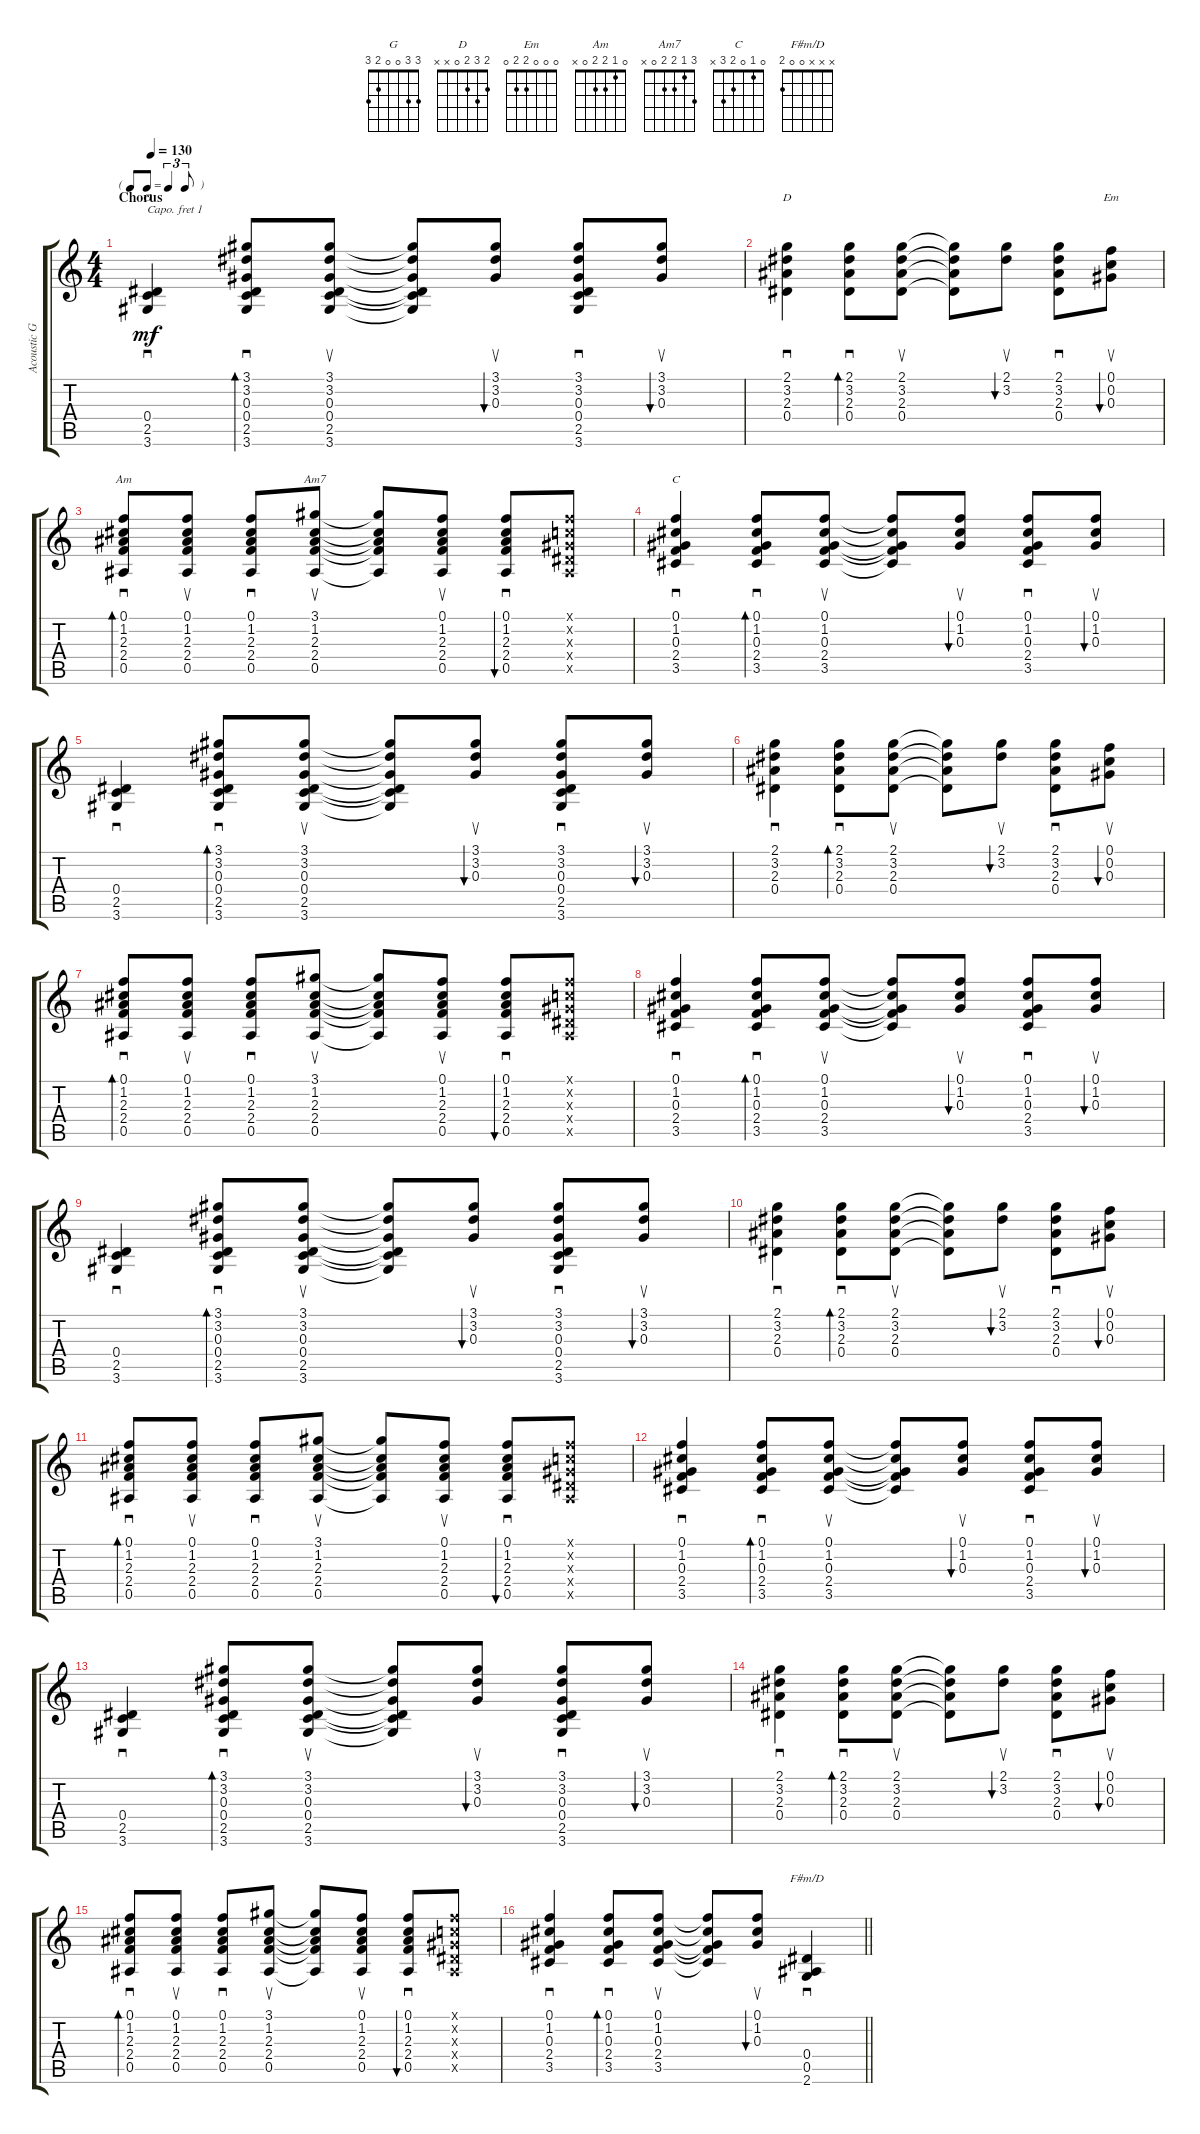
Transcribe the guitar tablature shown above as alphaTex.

\track ("Acoustic Guitar" "Acoustic G") {instrument acousticguitarsteel}
\staff {score tabs}
\capo 1
\tuning (E4 B3 G3 D3 A2 E2) {hide}
\chord ("G" 3 3 0 0 2 3)
\chord ("D" 2 3 2 0 x x)
\chord ("Em" 0 0 0 2 2 0)
\chord ("Am" 0 1 2 2 0 x)
\chord ("Am7" 3 1 2 2 0 x)
\chord ("C" 0 1 0 2 3 x)
\chord ("F#m/D" x x x 0 0 2)
\ts (4 4)
\tf triplet8th
\section ("" "Chorus")
\tempo 130
\clef g2
\ks c
(0.4 2.5 3.6).4{sd ch "G" dy mf} (3.1 3.2 0.3 0.4 2.5 3.6).8{sd bd 120} (3.1 3.2 0.3 0.4 2.5 3.6).8{su} (3.1{t} 3.2{t} 0.3{t} 0.4{t} 2.5{t} 3.6{t}).8 (3.1 3.2 0.3).8{su bu 60} (3.1 3.2 0.3 0.4 2.5 3.6).8{sd} (3.1 3.2 0.3).8{su bu 60} |
(2.1 3.2 2.3 0.4).4{sd ch "D"} (2.1 3.2 2.3 0.4).8{sd bd 120} (2.1 3.2 2.3 0.4).8{su} (2.1{t} 3.2{t} 2.3{t} 0.4{t}).8 (2.1 3.2).8{su bu 120} (2.1 3.2 2.3 0.4).8{sd} (0.1 0.2 0.3).8{su bu 120 ch "Em"} |
(0.1 1.2 2.3 2.4 0.5).8{sd bd 120 ch "Am"} (0.1 1.2 2.3 2.4 0.5).8{su} (0.1 1.2 2.3 2.4 0.5).8{sd} (3.1 1.2 2.3 2.4 0.5).8{su ch "Am7"} (3.1{t} 1.2{t} 2.3{t} 2.4{t} 0.5{t}).8 (0.1 1.2 2.3 2.4 0.5).8{su} (0.1 1.2 2.3 2.4 0.5).8{sd bu 120} (0.1{x} 0.2{x} 0.3{x} 0.4{x} 0.5{x}).8 |
(0.1 1.2 0.3 2.4 3.5).4{sd ch "C"} (0.1 1.2 0.3 2.4 3.5).8{sd bd 120} (0.1 1.2 0.3 2.4 3.5).8{su} (0.1{t} 1.2{t} 0.3{t} 2.4{t} 3.5{t}).8 (0.1 1.2 0.3).8{su bu 120} (0.1 1.2 0.3 2.4 3.5).8{sd} (0.1 1.2 0.3).8{su bu 120} |
(0.4 2.5 3.6).4{sd} (3.1 3.2 0.3 0.4 2.5 3.6).8{sd bd 120} (3.1 3.2 0.3 0.4 2.5 3.6).8{su} (3.1{t} 3.2{t} 0.3{t} 0.4{t} 2.5{t} 3.6{t}).8 (3.1 3.2 0.3).8{su bu 60} (3.1 3.2 0.3 0.4 2.5 3.6).8{sd} (3.1 3.2 0.3).8{su bu 60} |
(2.1 3.2 2.3 0.4).4{sd} (2.1 3.2 2.3 0.4).8{sd bd 120} (2.1 3.2 2.3 0.4).8{su} (2.1{t} 3.2{t} 2.3{t} 0.4{t}).8 (2.1 3.2).8{su bu 120} (2.1 3.2 2.3 0.4).8{sd} (0.1 0.2 0.3).8{su bu 120} |
(0.1 1.2 2.3 2.4 0.5).8{sd bd 120} (0.1 1.2 2.3 2.4 0.5).8{su} (0.1 1.2 2.3 2.4 0.5).8{sd} (3.1 1.2 2.3 2.4 0.5).8{su} (3.1{t} 1.2{t} 2.3{t} 2.4{t} 0.5{t}).8 (0.1 1.2 2.3 2.4 0.5).8{su} (0.1 1.2 2.3 2.4 0.5).8{sd bu 120} (0.1{x} 0.2{x} 0.3{x} 0.4{x} 0.5{x}).8 |
(0.1 1.2 0.3 2.4 3.5).4{sd} (0.1 1.2 0.3 2.4 3.5).8{sd bd 120} (0.1 1.2 0.3 2.4 3.5).8{su} (0.1{t} 1.2{t} 0.3{t} 2.4{t} 3.5{t}).8 (0.1 1.2 0.3).8{su bu 120} (0.1 1.2 0.3 2.4 3.5).8{sd} (0.1 1.2 0.3).8{su bu 120} |
(0.4 2.5 3.6).4{sd} (3.1 3.2 0.3 0.4 2.5 3.6).8{sd bd 120} (3.1 3.2 0.3 0.4 2.5 3.6).8{su} (3.1{t} 3.2{t} 0.3{t} 0.4{t} 2.5{t} 3.6{t}).8 (3.1 3.2 0.3).8{su bu 60} (3.1 3.2 0.3 0.4 2.5 3.6).8{sd} (3.1 3.2 0.3).8{su bu 60} |
(2.1 3.2 2.3 0.4).4{sd} (2.1 3.2 2.3 0.4).8{sd bd 120} (2.1 3.2 2.3 0.4).8{su} (2.1{t} 3.2{t} 2.3{t} 0.4{t}).8 (2.1 3.2).8{su bu 120} (2.1 3.2 2.3 0.4).8{sd} (0.1 0.2 0.3).8{su bu 120} |
(0.1 1.2 2.3 2.4 0.5).8{sd bd 120} (0.1 1.2 2.3 2.4 0.5).8{su} (0.1 1.2 2.3 2.4 0.5).8{sd} (3.1 1.2 2.3 2.4 0.5).8{su} (3.1{t} 1.2{t} 2.3{t} 2.4{t} 0.5{t}).8 (0.1 1.2 2.3 2.4 0.5).8{su} (0.1 1.2 2.3 2.4 0.5).8{sd bu 120} (0.1{x} 0.2{x} 0.3{x} 0.4{x} 0.5{x}).8 |
(0.1 1.2 0.3 2.4 3.5).4{sd} (0.1 1.2 0.3 2.4 3.5).8{sd bd 120} (0.1 1.2 0.3 2.4 3.5).8{su} (0.1{t} 1.2{t} 0.3{t} 2.4{t} 3.5{t}).8 (0.1 1.2 0.3).8{su bu 120} (0.1 1.2 0.3 2.4 3.5).8{sd} (0.1 1.2 0.3).8{su bu 120} |
(0.4 2.5 3.6).4{sd} (3.1 3.2 0.3 0.4 2.5 3.6).8{sd bd 120} (3.1 3.2 0.3 0.4 2.5 3.6).8{su} (3.1{t} 3.2{t} 0.3{t} 0.4{t} 2.5{t} 3.6{t}).8 (3.1 3.2 0.3).8{su bu 60} (3.1 3.2 0.3 0.4 2.5 3.6).8{sd} (3.1 3.2 0.3).8{su bu 60} |
(2.1 3.2 2.3 0.4).4{sd} (2.1 3.2 2.3 0.4).8{sd bd 120} (2.1 3.2 2.3 0.4).8{su} (2.1{t} 3.2{t} 2.3{t} 0.4{t}).8 (2.1 3.2).8{su bu 120} (2.1 3.2 2.3 0.4).8{sd} (0.1 0.2 0.3).8{su bu 120} |
(0.1 1.2 2.3 2.4 0.5).8{sd bd 120} (0.1 1.2 2.3 2.4 0.5).8{su} (0.1 1.2 2.3 2.4 0.5).8{sd} (3.1 1.2 2.3 2.4 0.5).8{su} (3.1{t} 1.2{t} 2.3{t} 2.4{t} 0.5{t}).8 (0.1 1.2 2.3 2.4 0.5).8{su} (0.1 1.2 2.3 2.4 0.5).8{sd bu 120} (0.1{x} 0.2{x} 0.3{x} 0.4{x} 0.5{x}).8 |
\barLineRight lightlight
(0.1 1.2 0.3 2.4 3.5).4{sd} (0.1 1.2 0.3 2.4 3.5).8{sd bd 120} (0.1 1.2 0.3 2.4 3.5).8{su} (0.1{t} 1.2{t} 0.3{t} 2.4{t} 3.5{t}).8 (0.1 1.2 0.3).8{su bu 120} (0.4 0.5 2.6).4{sd ch "F#m/D"}
